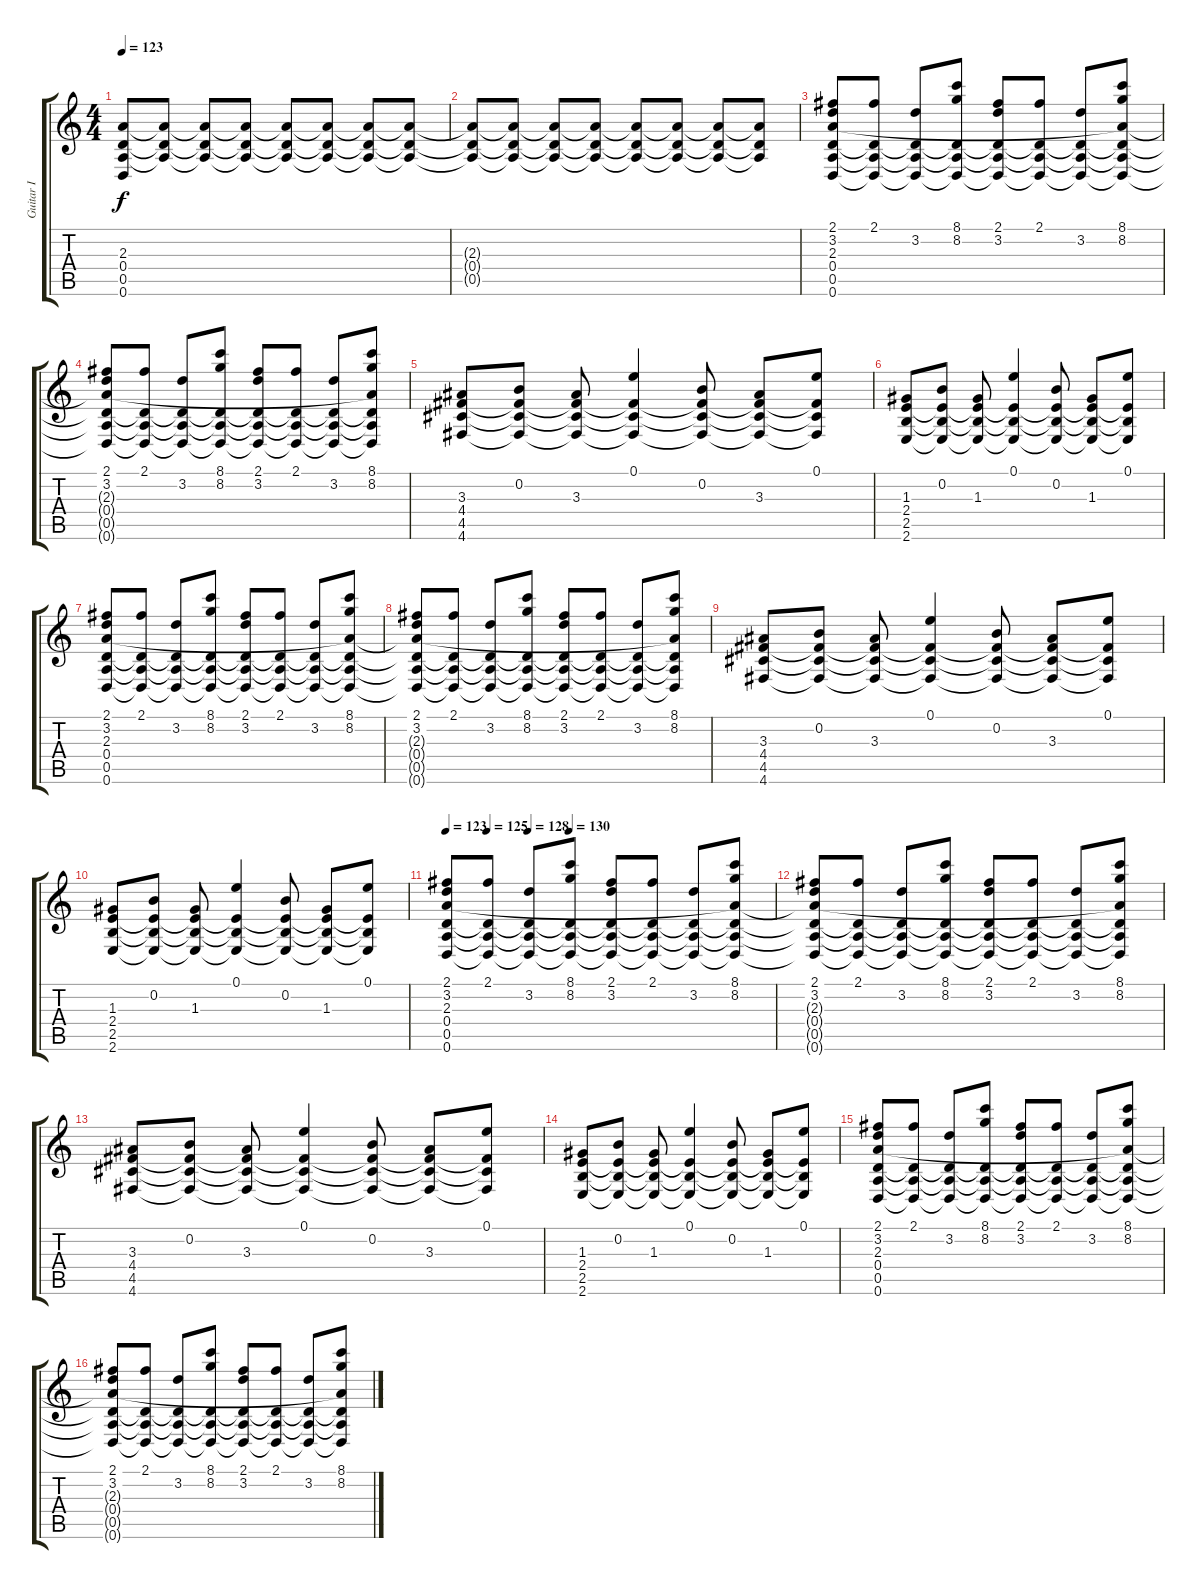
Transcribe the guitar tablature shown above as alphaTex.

\track ("Guitar I" "Guitar I") {instrument distortionguitar}
\staff {score tabs}
\tuning (E4 B3 G3 D3 A2 D2) {hide}
\ts (4 4)
\tempo 123
\clef g2
\ks c
(2.3 0.4 0.5 0.6).8{dy f volume 0 instrument distortionguitar} (2.3{t} 0.4{t} 0.5{t}).8{volume 1} (2.3{t} 0.4{t} 0.5{t}).8{volume 2} (2.3{t} 0.4{t} 0.5{t}).8{volume 3} (2.3{t} 0.4{t} 0.5{t}).8{volume 4} (2.3{t} 0.4{t} 0.5{t}).8{volume 5} (2.3{t} 0.4{t} 0.5{t}).8{volume 6} (2.3{t} 0.4{t} 0.5{t}).8{volume 7} |
(2.3{t} 0.4{t} 0.5{t}).8{volume 8} (2.3{t} 0.4{t} 0.5{t}).8{volume 9} (2.3{t} 0.4{t} 0.5{t}).8{volume 10} (2.3{t} 0.4{t} 0.5{t}).8{volume 10} (2.3{t} 0.4{t} 0.5{t}).8{volume 10} (2.3{t} 0.4{t} 0.5{t}).8{volume 11} (2.3{t} 0.4{t} 0.5{t}).8{volume 12} (2.3{t} 0.4{t} 0.5{t}).8{volume 13} |
(2.1 3.2 2.3 0.4 0.5 0.6).8 (2.1 0.4{t} 0.5{t} 0.6{t}).8 (3.2 0.4{t} 0.5{t} 0.6{t}).8 (8.1 8.2 0.4{t} 0.5{t} 0.6{t}).8 (2.1 3.2 0.4{t} 0.5{t} 0.6{t}).8 (2.1 0.4{t} 0.5{t} 0.6{t}).8 (3.2 0.4{t} 0.5{t} 0.6{t}).8 (8.1 8.2 2.3{t} 0.4{t} 0.5{t} 0.6{t}).8 |
(2.1 3.2 2.3{t} 0.4{t} 0.5{t} 0.6{t}).8 (2.1 0.4{t} 0.5{t} 0.6{t}).8 (3.2 0.4{t} 0.5{t} 0.6{t}).8 (8.1 8.2 0.4{t} 0.5{t} 0.6{t}).8 (2.1 3.2 0.4{t} 0.5{t} 0.6{t}).8 (2.1 0.4{t} 0.5{t} 0.6{t}).8 (3.2 0.4{t} 0.5{t} 0.6{t}).8 (8.1 8.2 2.3{t} 0.4{t} 0.5{t} 0.6{t}).8 |
(3.3 4.4 4.5 4.6).8 (0.2 4.4{t} 4.5{t} 4.6{t}).8 (3.3 4.4{t} 4.5{t} 4.6{t}).8 (0.1 4.4{t} 4.5{t} 4.6{t}).4 (0.2 4.4{t} 4.5{t} 4.6{t}).8 (3.3 4.4{t} 4.5{t} 4.6{t}).8 (0.1 4.4{t} 4.5{t} 4.6{t}).8 |
(1.3 2.4 2.5 2.6).8 (0.2 2.4{t} 2.5{t} 2.6{t}).8 (1.3 2.4{t} 2.5{t} 2.6{t}).8 (0.1 2.4{t} 2.5{t} 2.6{t}).4 (0.2 2.4{t} 2.5{t} 2.6{t}).8 (1.3 2.4{t} 2.5{t} 2.6{t}).8 (0.1 2.4{t} 2.5{t} 2.6{t}).8 |
(2.1 3.2 2.3 0.4 0.5 0.6).8 (2.1 0.4{t} 0.5{t} 0.6{t}).8 (3.2 0.4{t} 0.5{t} 0.6{t}).8 (8.1 8.2 0.4{t} 0.5{t} 0.6{t}).8 (2.1 3.2 0.4{t} 0.5{t} 0.6{t}).8 (2.1 0.4{t} 0.5{t} 0.6{t}).8 (3.2 0.4{t} 0.5{t} 0.6{t}).8 (8.1 8.2 2.3{t} 0.4{t} 0.5{t} 0.6{t}).8 |
(2.1 3.2 2.3{t} 0.4{t} 0.5{t} 0.6{t}).8 (2.1 0.4{t} 0.5{t} 0.6{t}).8 (3.2 0.4{t} 0.5{t} 0.6{t}).8 (8.1 8.2 0.4{t} 0.5{t} 0.6{t}).8 (2.1 3.2 0.4{t} 0.5{t} 0.6{t}).8 (2.1 0.4{t} 0.5{t} 0.6{t}).8 (3.2 0.4{t} 0.5{t} 0.6{t}).8 (8.1 8.2 2.3{t} 0.4{t} 0.5{t} 0.6{t}).8 |
(3.3 4.4 4.5 4.6).8 (0.2 4.4{t} 4.5{t} 4.6{t}).8 (3.3 4.4{t} 4.5{t} 4.6{t}).8 (0.1 4.4{t} 4.5{t} 4.6{t}).4 (0.2 4.4{t} 4.5{t} 4.6{t}).8 (3.3 4.4{t} 4.5{t} 4.6{t}).8 (0.1 4.4{t} 4.5{t} 4.6{t}).8 |
(1.3 2.4 2.5 2.6).8 (0.2 2.4{t} 2.5{t} 2.6{t}).8 (1.3 2.4{t} 2.5{t} 2.6{t}).8 (0.1 2.4{t} 2.5{t} 2.6{t}).4 (0.2 2.4{t} 2.5{t} 2.6{t}).8 (1.3 2.4{t} 2.5{t} 2.6{t}).8 (0.1 2.4{t} 2.5{t} 2.6{t}).8 |
\tempo 123
\tempo (125 0.125)
\tempo (128 0.25)
\tempo (130 0.375)
(2.1 3.2 2.3 0.4 0.5 0.6).8 (2.1 0.4{t} 0.5{t} 0.6{t}).8 (3.2 0.4{t} 0.5{t} 0.6{t}).8 (8.1 8.2 0.4{t} 0.5{t} 0.6{t}).8 (2.1 3.2 0.4{t} 0.5{t} 0.6{t}).8 (2.1 0.4{t} 0.5{t} 0.6{t}).8 (3.2 0.4{t} 0.5{t} 0.6{t}).8 (8.1 8.2 2.3{t} 0.4{t} 0.5{t} 0.6{t}).8 |
(2.1 3.2 2.3{t} 0.4{t} 0.5{t} 0.6{t}).8 (2.1 0.4{t} 0.5{t} 0.6{t}).8 (3.2 0.4{t} 0.5{t} 0.6{t}).8 (8.1 8.2 0.4{t} 0.5{t} 0.6{t}).8 (2.1 3.2 0.4{t} 0.5{t} 0.6{t}).8 (2.1 0.4{t} 0.5{t} 0.6{t}).8 (3.2 0.4{t} 0.5{t} 0.6{t}).8 (8.1 8.2 2.3{t} 0.4{t} 0.5{t} 0.6{t}).8 |
(3.3 4.4 4.5 4.6).8 (0.2 4.4{t} 4.5{t} 4.6{t}).8 (3.3 4.4{t} 4.5{t} 4.6{t}).8 (0.1 4.4{t} 4.5{t} 4.6{t}).4 (0.2 4.4{t} 4.5{t} 4.6{t}).8 (3.3 4.4{t} 4.5{t} 4.6{t}).8 (0.1 4.4{t} 4.5{t} 4.6{t}).8 |
(1.3 2.4 2.5 2.6).8 (0.2 2.4{t} 2.5{t} 2.6{t}).8 (1.3 2.4{t} 2.5{t} 2.6{t}).8 (0.1 2.4{t} 2.5{t} 2.6{t}).4 (0.2 2.4{t} 2.5{t} 2.6{t}).8 (1.3 2.4{t} 2.5{t} 2.6{t}).8 (0.1 2.4{t} 2.5{t} 2.6{t}).8 |
(2.1 3.2 2.3 0.4 0.5 0.6).8 (2.1 0.4{t} 0.5{t} 0.6{t}).8 (3.2 0.4{t} 0.5{t} 0.6{t}).8 (8.1 8.2 0.4{t} 0.5{t} 0.6{t}).8 (2.1 3.2 0.4{t} 0.5{t} 0.6{t}).8 (2.1 0.4{t} 0.5{t} 0.6{t}).8 (3.2 0.4{t} 0.5{t} 0.6{t}).8 (8.1 8.2 2.3{t} 0.4{t} 0.5{t} 0.6{t}).8 |
(2.1 3.2 2.3{t} 0.4{t} 0.5{t} 0.6{t}).8 (2.1 0.4{t} 0.5{t} 0.6{t}).8 (3.2 0.4{t} 0.5{t} 0.6{t}).8 (8.1 8.2 0.4{t} 0.5{t} 0.6{t}).8 (2.1 3.2 0.4{t} 0.5{t} 0.6{t}).8 (2.1 0.4{t} 0.5{t} 0.6{t}).8 (3.2 0.4{t} 0.5{t} 0.6{t}).8 (8.1 8.2 2.3{t} 0.4{t} 0.5{t} 0.6{t}).8
